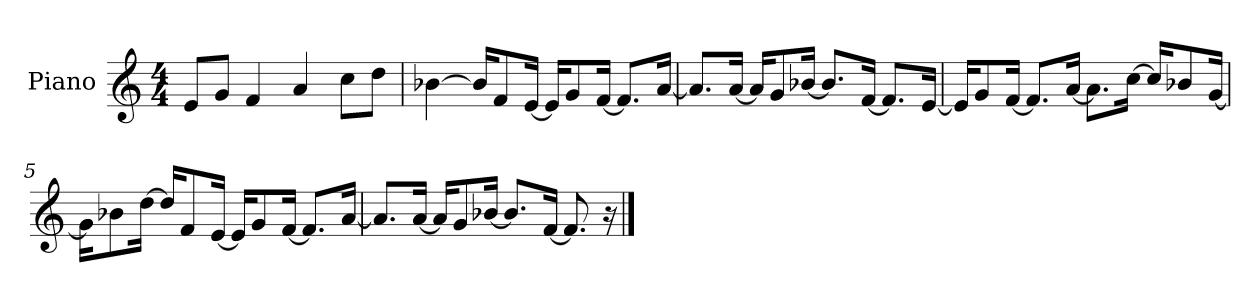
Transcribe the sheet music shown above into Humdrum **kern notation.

**kern
*part1
*staff1
*I"Piano
*I'P-no
*clefG2
*k[]
*M4/4
*MM90
=1
8e/L
8g/J
4f/
4a/
8cc\L
8dd\J
=2
[4b-X\
16b-/KL]
8f/
[16e/Jk
16e/KL]
8g/
[16f/Jk
8.f/L]
[16a/Jk
=3
8.a/L]
[16a/Jk
16a/KL]
8g/
[16b-X/Jk
8.b-/L]
[16f/Jk
8.f/L]
[16e/Jk
=4
16e/KL]
8g/
[16f/Jk
8.f/L]
[16a/Jk
8.a\L]
[16cc\Jk
16cc/KL]
8b-X/
[16g/Jk
!!LO:LB:g=z
=5
16g\KL]
8b-X\
[16dd\Jk
16dd/KL]
8f/
[16e/Jk
16e/KL]
8g/
[16f/Jk
8.f/L]
[16a/Jk
=6
8.a/L]
[16a/Jk
16a/KL]
8g/
[16b-X/Jk
8.b-/L]
[16f/Jk
8.f/]
16r
==
*-
